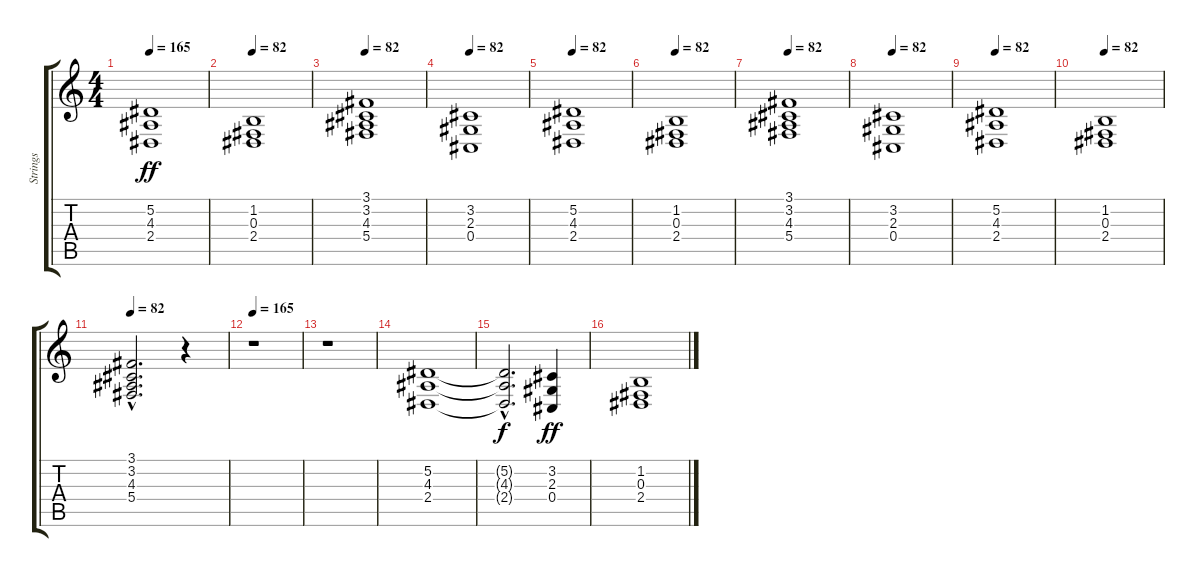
\track ("Strings" "Strings") {instrument stringensemble2}
\staff {score tabs}
\tuning (Eb4 Bb3 Gb3 Db3 Ab2 Eb2) {hide}
\ts (4 4)
\tempo 165
\tempo 82
\tempo 165
\clef g2
\ks c
(5.2 4.3 2.4).1{dy ff instrument stringensemble2} |
\tempo 82
(1.2 0.3 2.4).1 |
\tempo 82
(3.1 3.2 4.3 5.4).1 |
\tempo 82
(3.2 2.3 0.4).1 |
\tempo 82
(5.2 4.3 2.4).1 |
\tempo 82
(1.2 0.3 2.4).1 |
\tempo 82
(3.1 3.2 4.3 5.4).1 |
\tempo 82
(3.2 2.3 0.4).1 |
\tempo 82
(5.2 4.3 2.4).1 |
\tempo 82
(1.2 0.3 2.4).1 |
\tempo 82
(3.1{hac} 3.2{hac} 4.3{hac} 5.4{hac}).2{d} r.4 |
\tempo 165
r.1 |
r.1 |
(5.2 4.3 2.4).1 |
(5.2{hac t} 4.3{hac t} 2.4{hac t}).2{d dy f} (3.2 2.3 0.4).4{dy ff} |
(1.2 0.3 2.4).1
